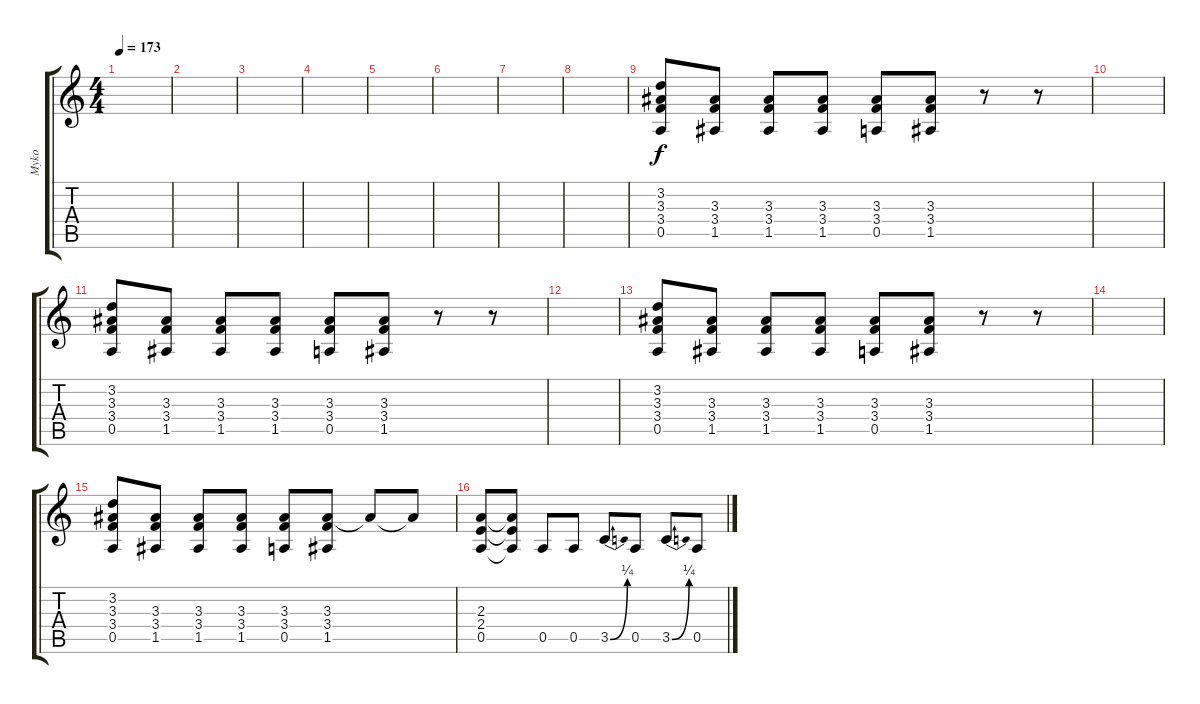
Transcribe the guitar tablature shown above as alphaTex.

\track ("Myko" "Myko") {instrument distortionguitar}
\staff {score tabs}
\tuning (E4 B3 G3 D3 A2 E2) {hide}
\ts (4 4)
\tempo 173
\clef g2
\ks c
|
|
|
|
|
|
|
|
(3.2 3.3 3.4 0.5).8 (3.3 3.4 1.5).8 (3.3 3.4 1.5).8 (3.3 3.4 1.5).8 (3.3 3.4 0.5).8 (3.3 3.4 1.5).8 r.8 r.8 |
|
(3.2 3.3 3.4 0.5).8 (3.3 3.4 1.5).8 (3.3 3.4 1.5).8 (3.3 3.4 1.5).8 (3.3 3.4 0.5).8 (3.3 3.4 1.5).8 r.8 r.8 |
|
(3.2 3.3 3.4 0.5).8 (3.3 3.4 1.5).8 (3.3 3.4 1.5).8 (3.3 3.4 1.5).8 (3.3 3.4 0.5).8 (3.3 3.4 1.5).8 r.8 r.8 |
|
(3.2 3.3 3.4 0.5).8 (3.3 3.4 1.5).8 (3.3 3.4 1.5).8 (3.3 3.4 1.5).8 (3.3 3.4 0.5).8 (3.3 3.4 1.5).8 3.3{t}.8 3.3{t}.8 |
(2.3 2.4 0.5).8 (2.3{t} 2.4{t} 0.5{t}).8 0.5.8 0.5.8 3.5{be (bend 0 0 60 1)}.8 0.5.8 3.5{be (bend 0 0 60 1)}.8 0.5.8
